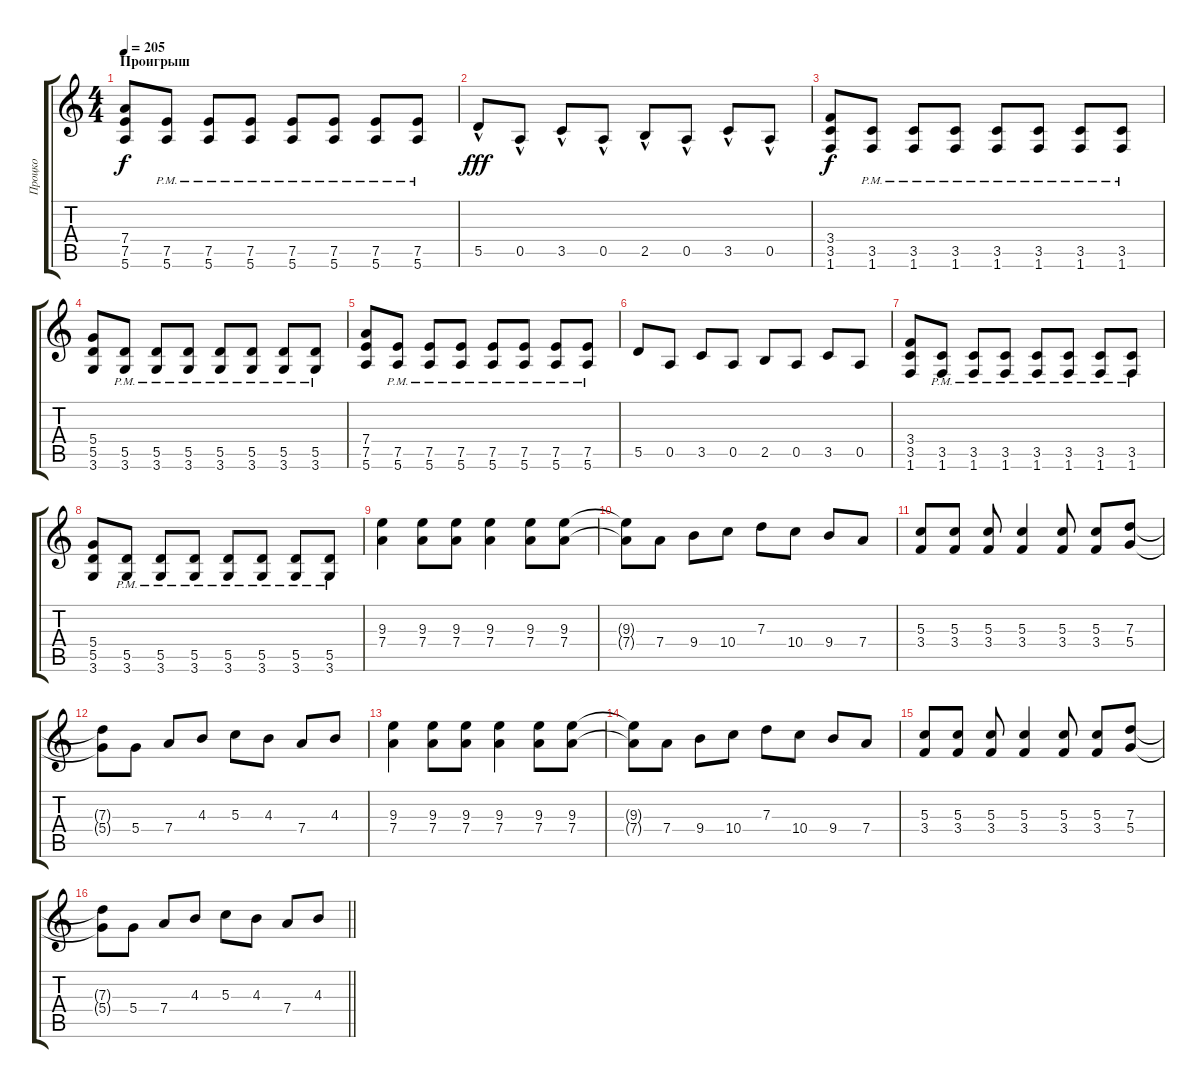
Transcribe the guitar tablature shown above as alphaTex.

\track ("Процко" "Процко") {instrument distortionguitar}
\staff {score tabs}
\tuning (E4 B3 G3 D3 A2 E2) {hide}
\ts (4 4)
\section ("" "Проигрыш")
\tempo 205
\clef g2
\ks c
(7.4 7.5 5.6).8{dy f} (7.5 5.6{pm}).8 (7.5 5.6{pm}).8 (7.5 5.6{pm}).8 (7.5 5.6{pm}).8 (7.5 5.6{pm}).8 (7.5 5.6{pm}).8 (7.5 5.6{pm}).8 |
5.5{hac}.8{dy fff} 0.5{hac}.8 3.5{hac}.8 0.5{hac}.8 2.5{hac}.8 0.5{hac}.8 3.5{hac}.8 0.5{hac}.8 |
(3.4 3.5 1.6).8{dy f} (3.5 1.6{pm}).8 (3.5 1.6{pm}).8 (3.5 1.6{pm}).8 (3.5 1.6{pm}).8 (3.5 1.6{pm}).8 (3.5 1.6{pm}).8 (3.5 1.6{pm}).8 |
(5.4 5.5 3.6).8 (5.5 3.6{pm}).8 (5.5 3.6{pm}).8 (5.5 3.6{pm}).8 (5.5 3.6{pm}).8 (5.5 3.6{pm}).8 (5.5 3.6{pm}).8 (5.5 3.6{pm}).8 |
(7.4 7.5 5.6).8 (7.5 5.6{pm}).8 (7.5 5.6{pm}).8 (7.5 5.6{pm}).8 (7.5 5.6{pm}).8 (7.5 5.6{pm}).8 (7.5 5.6{pm}).8 (7.5 5.6{pm}).8 |
5.5.8 0.5.8 3.5.8 0.5.8 2.5.8 0.5.8 3.5.8 0.5.8 |
(3.4 3.5 1.6).8 (3.5 1.6{pm}).8 (3.5 1.6{pm}).8 (3.5 1.6{pm}).8 (3.5 1.6{pm}).8 (3.5 1.6{pm}).8 (3.5 1.6{pm}).8 (3.5 1.6{pm}).8 |
(5.4 5.5 3.6).8 (5.5 3.6{pm}).8 (5.5 3.6{pm}).8 (5.5 3.6{pm}).8 (5.5 3.6{pm}).8 (5.5 3.6{pm}).8 (5.5 3.6{pm}).8 (5.5 3.6{pm}).8 |
(9.3 7.4).4 (9.3 7.4).8 (9.3 7.4).8 (9.3 7.4).4 (9.3 7.4).8 (9.3 7.4).8 |
(9.3{t} 7.4{t}).8 7.4.8 9.4.8 10.4.8 7.3.8 10.4.8 9.4.8 7.4.8 |
(5.3 3.4).8 (5.3 3.4).8 (5.3 3.4).8 (5.3 3.4).4 (5.3 3.4).8 (5.3 3.4).8 (7.3 5.4).8 |
(7.3{t} 5.4{t}).8 5.4.8 7.4.8 4.3.8 5.3.8 4.3.8 7.4.8 4.3.8 |
(9.3 7.4).4 (9.3 7.4).8 (9.3 7.4).8 (9.3 7.4).4 (9.3 7.4).8 (9.3 7.4).8 |
(9.3{t} 7.4{t}).8 7.4.8 9.4.8 10.4.8 7.3.8 10.4.8 9.4.8 7.4.8 |
(5.3 3.4).8 (5.3 3.4).8 (5.3 3.4).8 (5.3 3.4).4 (5.3 3.4).8 (5.3 3.4).8 (7.3 5.4).8 |
\barLineRight lightlight
(7.3{t} 5.4{t}).8 5.4.8 7.4.8 4.3.8 5.3.8 4.3.8 7.4.8 4.3.8
